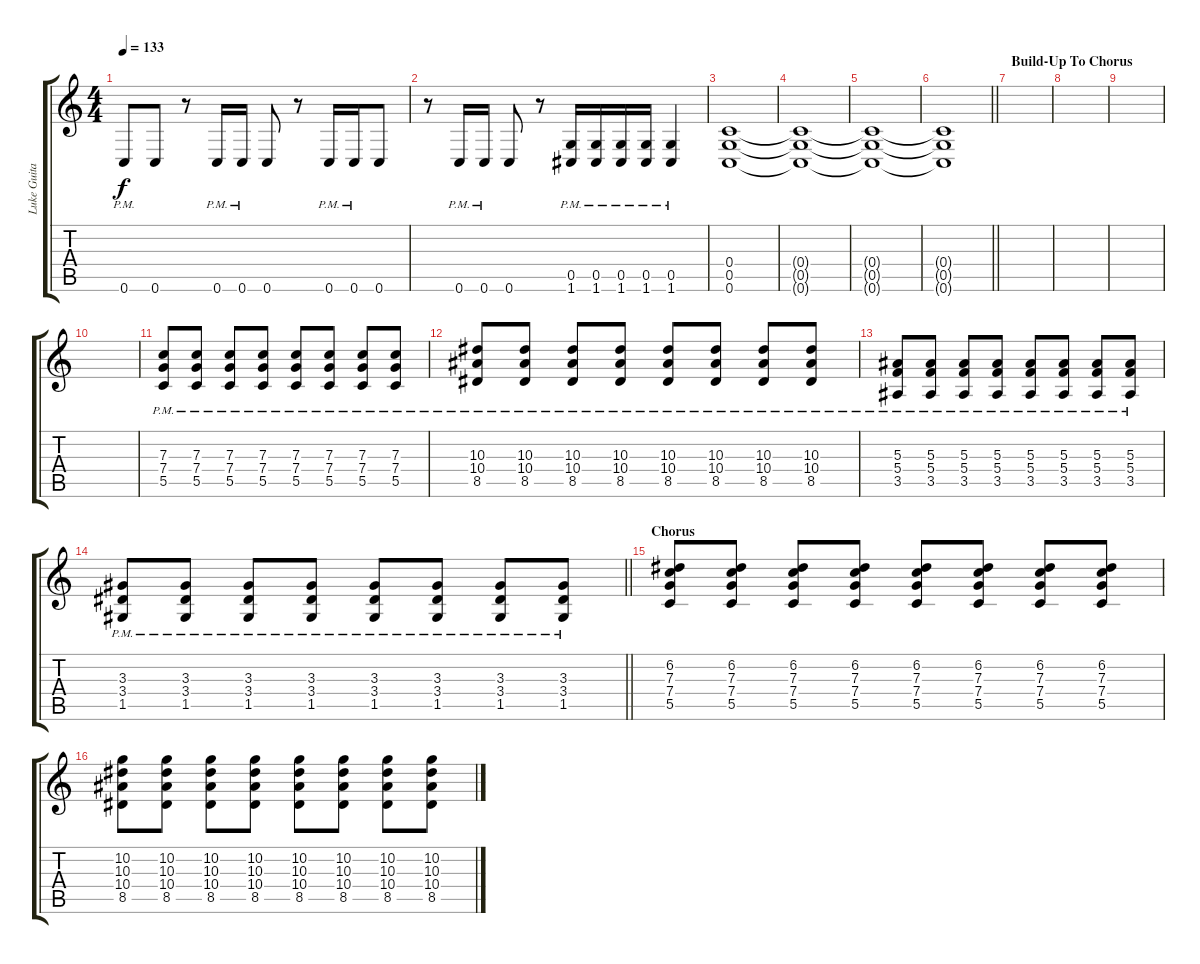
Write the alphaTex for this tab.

\track ("Luke Guitar" "Luke Guita") {instrument overdrivenguitar}
\staff {score tabs}
\tuning (D4 A3 F3 C3 G2 C2) {hide}
\ts (4 4)
\tempo 133
\clef g2
\ks c
0.6{pm}.8{dy f} 0.6.8 r.8 0.6{pm}.16 0.6{pm}.16 0.6.8 r.8 0.6{pm}.16 0.6{pm}.16 0.6.8 |
r.8 0.6{pm}.16 0.6{pm}.16 0.6.8 r.8 (0.5{pm} 1.6{pm}).16 (0.5{pm} 1.6{pm}).16 (0.5{pm} 1.6{pm}).16 (0.5{pm} 1.6{pm}).16 (0.5{pm} 1.6{pm}).4 |
(0.4 0.5 0.6).1 |
(0.4{t} 0.5{t} 0.6{t}).1 |
(0.4{t} 0.5{t} 0.6{t}).1 |
\barLineRight lightlight
(0.4{t} 0.5{t} 0.6{t}).1 |
\section ("" "Build-Up To Chorus")
|
|
|
|
(7.3{pm} 7.4{pm} 5.5{pm}).8 (7.3{pm} 7.4{pm} 5.5{pm}).8 (7.3{pm} 7.4{pm} 5.5{pm}).8 (7.3{pm} 7.4{pm} 5.5{pm}).8 (7.3{pm} 7.4{pm} 5.5{pm}).8 (7.3{pm} 7.4{pm} 5.5{pm}).8 (7.3{pm} 7.4{pm} 5.5{pm}).8 (7.3{pm} 7.4{pm} 5.5{pm}).8 |
(10.3{pm} 10.4{pm} 8.5{pm}).8 (10.3{pm} 10.4{pm} 8.5{pm}).8 (10.3{pm} 10.4{pm} 8.5{pm}).8 (10.3{pm} 10.4{pm} 8.5{pm}).8 (10.3{pm} 10.4{pm} 8.5{pm}).8 (10.3{pm} 10.4{pm} 8.5{pm}).8 (10.3{pm} 10.4{pm} 8.5{pm}).8 (10.3{pm} 10.4{pm} 8.5{pm}).8 |
(5.3{pm} 5.4{pm} 3.5{pm}).8 (5.3{pm} 5.4{pm} 3.5{pm}).8 (5.3{pm} 5.4{pm} 3.5{pm}).8 (5.3{pm} 5.4{pm} 3.5{pm}).8 (5.3{pm} 5.4{pm} 3.5{pm}).8 (5.3{pm} 5.4{pm} 3.5{pm}).8 (5.3{pm} 5.4{pm} 3.5{pm}).8 (5.3{pm} 5.4{pm} 3.5{pm}).8 |
\barLineRight lightlight
(3.3{pm} 3.4{pm} 1.5{pm}).8 (3.3{pm} 3.4{pm} 1.5{pm}).8 (3.3{pm} 3.4{pm} 1.5{pm}).8 (3.3{pm} 3.4{pm} 1.5{pm}).8 (3.3{pm} 3.4{pm} 1.5{pm}).8 (3.3{pm} 3.4{pm} 1.5{pm}).8 (3.3{pm} 3.4{pm} 1.5{pm}).8 (3.3{pm} 3.4{pm} 1.5{pm}).8 |
\section ("" "Chorus")
(6.2 7.3 7.4 5.5).8 (6.2 7.3 7.4 5.5).8 (6.2 7.3 7.4 5.5).8 (6.2 7.3 7.4 5.5).8 (6.2 7.3 7.4 5.5).8 (6.2 7.3 7.4 5.5).8 (6.2 7.3 7.4 5.5).8 (6.2 7.3 7.4 5.5).8 |
(10.2 10.3 10.4 8.5).8 (10.2 10.3 10.4 8.5).8 (10.2 10.3 10.4 8.5).8 (10.2 10.3 10.4 8.5).8 (10.2 10.3 10.4 8.5).8 (10.2 10.3 10.4 8.5).8 (10.2 10.3 10.4 8.5).8 (10.2 10.3 10.4 8.5).8
